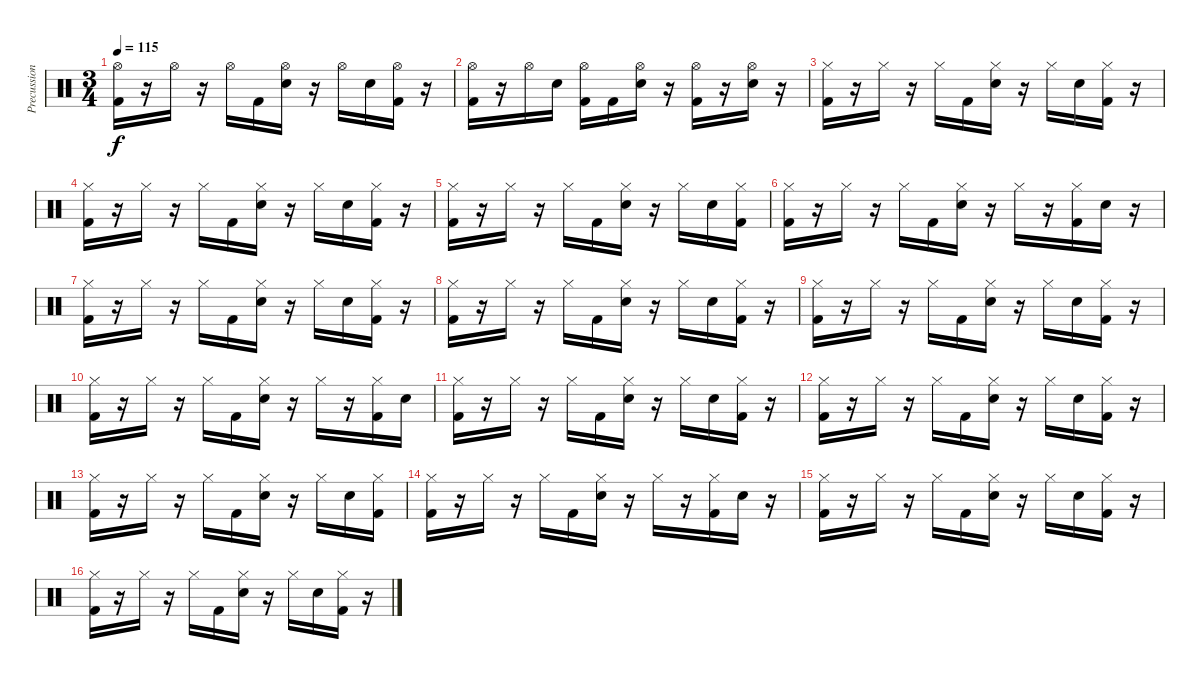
\track ("Precussion" "Precussion") {instrument percussion}
\staff {score}
\articulation defaults
\ts (3 4)
\tempo 115
\clef neutral
\ks c
("Hi-Hat (open)" "Kick (hit) 2").16{dy f} r.16 "Hi-Hat (open)".16 r.16 "Hi-Hat (open)".16 "Kick (hit) 2".16 ("Hi-Hat (open)" "Snare (hit) 2").16 r.16 "Hi-Hat (open)".16 "Snare (hit) 2".16 ("Hi-Hat (open)" "Kick (hit) 2").16 r.16 |
("Hi-Hat (open)" "Kick (hit) 2").16 r.16 "Hi-Hat (open)".16 "Snare (hit) 2".16 ("Hi-Hat (open)" "Kick (hit) 2").16 "Kick (hit) 2".16 ("Hi-Hat (open)" "Snare (hit) 2").16 r.16 ("Hi-Hat (open)" "Kick (hit) 2").16 r.16 ("Hi-Hat (open)" "Snare (hit) 2").16 r.16 |
("Hi-Hat (closed)" "Kick (hit) 2").16 r.16 "Hi-Hat (closed)".16 r.16 "Hi-Hat (closed)".16 "Kick (hit) 2".16 ("Hi-Hat (closed)" "Snare (hit) 2").16 r.16 "Hi-Hat (closed)".16 "Snare (hit) 2".16 ("Hi-Hat (closed)" "Kick (hit) 2").16 r.16 |
("Hi-Hat (closed)" "Kick (hit) 2").16 r.16 "Hi-Hat (closed)".16 r.16 "Hi-Hat (closed)".16 "Kick (hit) 2".16 ("Hi-Hat (closed)" "Snare (hit) 2").16 r.16 "Hi-Hat (closed)".16 "Snare (hit) 2".16 ("Hi-Hat (closed)" "Kick (hit) 2").16 r.16 |
("Hi-Hat (closed)" "Kick (hit) 2").16 r.16 "Hi-Hat (closed)".16 r.16 "Hi-Hat (closed)".16 "Kick (hit) 2".16 ("Hi-Hat (closed)" "Snare (hit) 2").16 r.16 "Hi-Hat (closed)".16 "Snare (hit) 2".16 ("Hi-Hat (closed)" "Kick (hit) 2").16 |
("Hi-Hat (closed)" "Kick (hit) 2").16 r.16 "Hi-Hat (closed)".16 r.16 "Hi-Hat (closed)".16 "Kick (hit) 2".16 ("Hi-Hat (closed)" "Snare (hit) 2").16 r.16 "Hi-Hat (closed)".16 r.16 ("Hi-Hat (closed)" "Kick (hit) 2").16 "Snare (hit) 2".16 r.16 |
("Hi-Hat (closed)" "Kick (hit) 2").16 r.16 "Hi-Hat (closed)".16 r.16 "Hi-Hat (closed)".16 "Kick (hit) 2".16 ("Hi-Hat (closed)" "Snare (hit) 2").16 r.16 "Hi-Hat (closed)".16 "Snare (hit) 2".16 ("Hi-Hat (closed)" "Kick (hit) 2").16 r.16 |
("Hi-Hat (closed)" "Kick (hit) 2").16 r.16 "Hi-Hat (closed)".16 r.16 "Hi-Hat (closed)".16 "Kick (hit) 2".16 ("Hi-Hat (closed)" "Snare (hit) 2").16 r.16 "Hi-Hat (closed)".16 "Snare (hit) 2".16 ("Hi-Hat (closed)" "Kick (hit) 2").16 r.16 |
("Hi-Hat (closed)" "Kick (hit) 2").16 r.16 "Hi-Hat (closed)".16 r.16 "Hi-Hat (closed)".16 "Kick (hit) 2".16 ("Hi-Hat (closed)" "Snare (hit) 2").16 r.16 "Hi-Hat (closed)".16 "Snare (hit) 2".16 ("Hi-Hat (closed)" "Kick (hit) 2").16 r.16 |
("Hi-Hat (closed)" "Kick (hit) 2").16 r.16 "Hi-Hat (closed)".16 r.16 "Hi-Hat (closed)".16 "Kick (hit) 2".16 ("Hi-Hat (closed)" "Snare (hit) 2").16 r.16 "Hi-Hat (closed)".16 r.16 ("Hi-Hat (closed)" "Kick (hit) 2").16 "Snare (hit) 2".16 |
("Hi-Hat (closed)" "Kick (hit) 2").16 r.16 "Hi-Hat (closed)".16 r.16 "Hi-Hat (closed)".16 "Kick (hit) 2".16 ("Hi-Hat (closed)" "Snare (hit) 2").16 r.16 "Hi-Hat (closed)".16 "Snare (hit) 2".16 ("Hi-Hat (closed)" "Kick (hit) 2").16 r.16 |
("Hi-Hat (closed)" "Kick (hit) 2").16 r.16 "Hi-Hat (closed)".16 r.16 "Hi-Hat (closed)".16 "Kick (hit) 2".16 ("Hi-Hat (closed)" "Snare (hit) 2").16 r.16 "Hi-Hat (closed)".16 "Snare (hit) 2".16 ("Hi-Hat (closed)" "Kick (hit) 2").16 r.16 |
("Hi-Hat (closed)" "Kick (hit) 2").16 r.16 "Hi-Hat (closed)".16 r.16 "Hi-Hat (closed)".16 "Kick (hit) 2".16 ("Hi-Hat (closed)" "Snare (hit) 2").16 r.16 "Hi-Hat (closed)".16 "Snare (hit) 2".16 ("Hi-Hat (closed)" "Kick (hit) 2").16 |
("Hi-Hat (closed)" "Kick (hit) 2").16 r.16 "Hi-Hat (closed)".16 r.16 "Hi-Hat (closed)".16 "Kick (hit) 2".16 ("Hi-Hat (closed)" "Snare (hit) 2").16 r.16 "Hi-Hat (closed)".16 r.16 ("Hi-Hat (closed)" "Kick (hit) 2").16 "Snare (hit) 2".16 r.16 |
("Hi-Hat (closed)" "Kick (hit) 2").16 r.16 "Hi-Hat (closed)".16 r.16 "Hi-Hat (closed)".16 "Kick (hit) 2".16 ("Hi-Hat (closed)" "Snare (hit) 2").16 r.16 "Hi-Hat (closed)".16 "Snare (hit) 2".16 ("Hi-Hat (closed)" "Kick (hit) 2").16 r.16 |
("Hi-Hat (closed)" "Kick (hit) 2").16 r.16 "Hi-Hat (closed)".16 r.16 "Hi-Hat (closed)".16 "Kick (hit) 2".16 ("Hi-Hat (closed)" "Snare (hit) 2").16 r.16 "Hi-Hat (closed)".16 "Snare (hit) 2".16 ("Hi-Hat (closed)" "Kick (hit) 2").16 r.16
